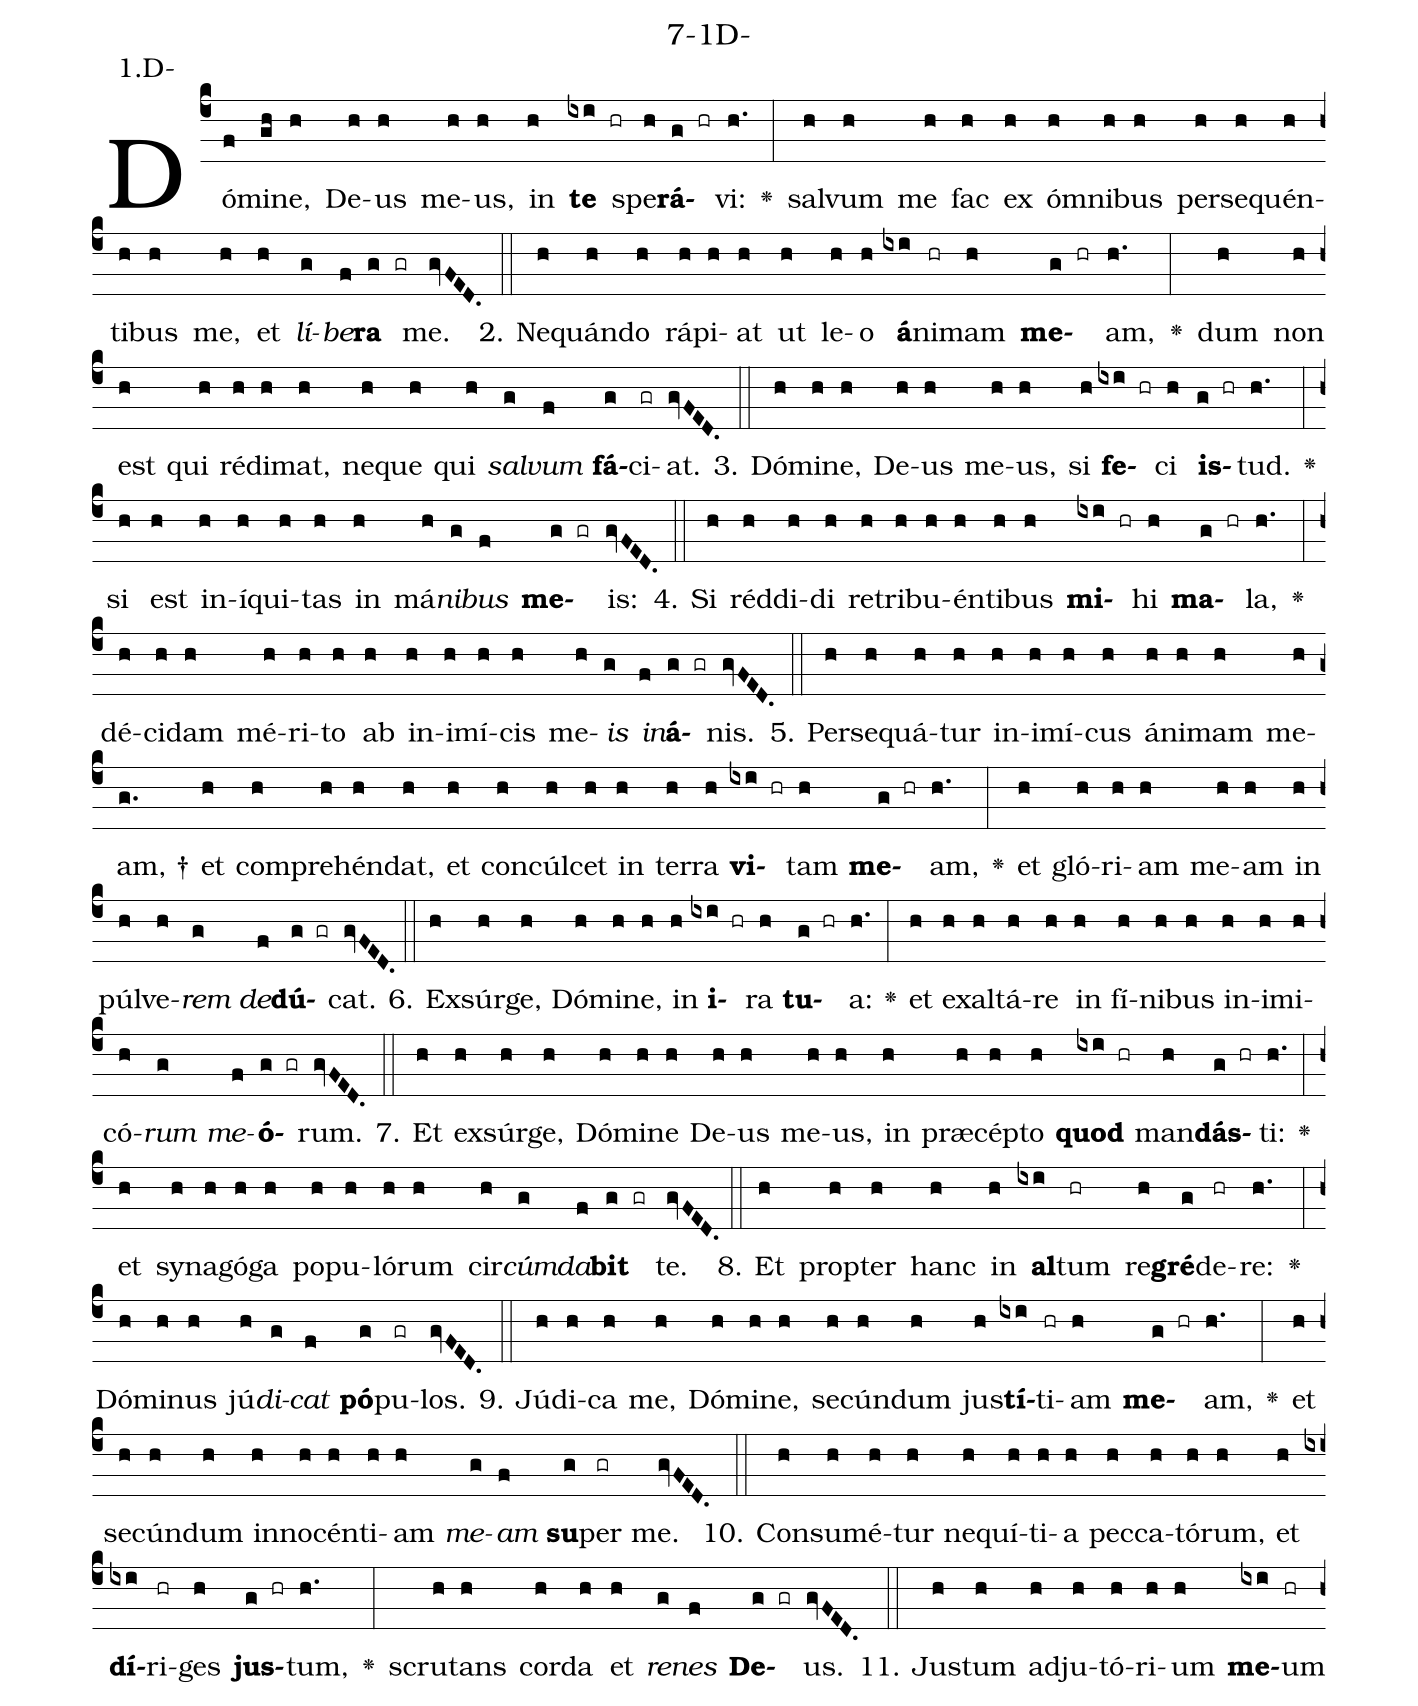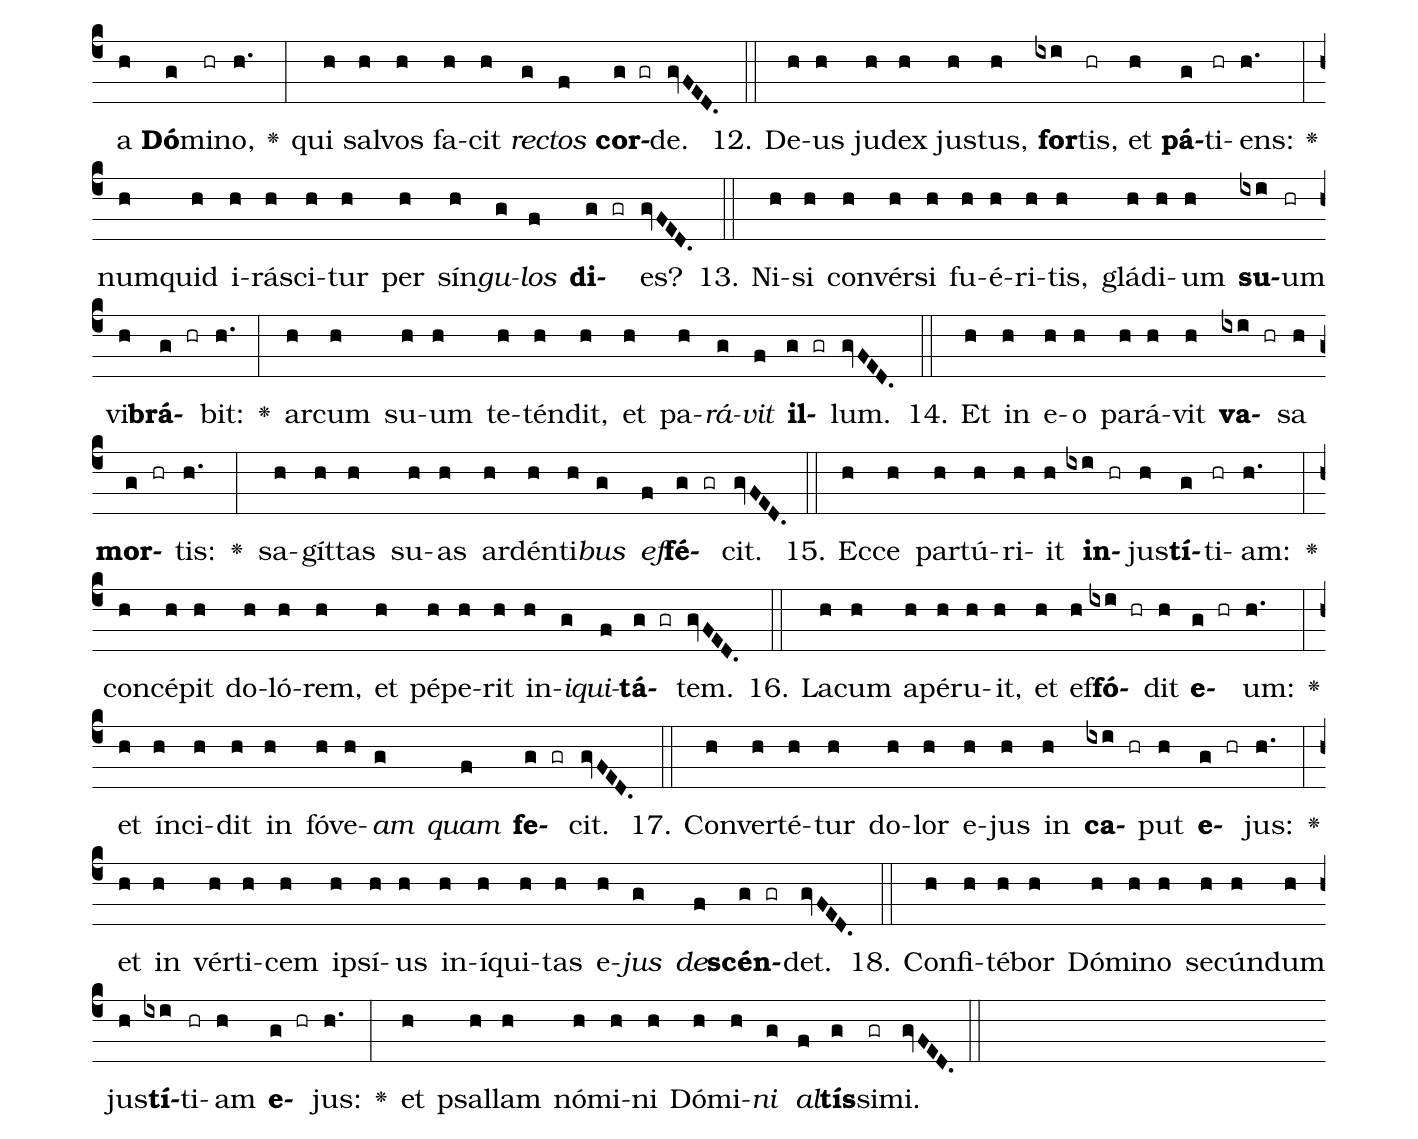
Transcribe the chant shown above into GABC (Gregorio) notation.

name: 7-1D-;
annotation: 1.D-;
%%
(c4)Dó(f)mi(gh)ne,(h) De(h)us(h) me(h)us,(h) in(h) <b>te</b>(ixi hr) spe(h)<b>rá</b>(g hr)vi:(h.) <v>\greheightstar</v>(:) sal(h)vum(h) me(h) fac(h) ex(h) óm(h)ni(h)bus(h) per(h)se(h)quén(h)ti(h)bus(h) me,(h) et(h) <i>lí</i>(g)<i>be</i>(f)<b>ra</b>(g gr) me.(gvFED.) (::)
2. Ne(h)quán(h)do(h) rá(h)pi(h)at(h) ut(h) le(h)o(h) <b>á</b>(ixi)ni(hr)mam(h) <b>me</b>(g hr)am,(h.) <v>\greheightstar</v>(:) dum(h) non(h) est(h) qui(h) réd(h)i(h)mat,(h) ne(h)que(h) qui(h) <i>sal</i>(g)<i>vum</i>(f) <b>fá</b>(g)ci(gr)at.(gvFED.) (::)
3. Dó(h)mi(h)ne,(h) De(h)us(h) me(h)us,(h) si(h) <b>fe</b>(ixi hr)ci(h) <b>is</b>(g hr)tud.(h.) <v>\greheightstar</v>(:) si(h) est(h) in(h)í(h)qui(h)tas(h) in(h) má(h)<i>ni</i>(g)<i>bus</i>(f) <b>me</b>(g gr)is:(gvFED.) (::)
4. Si(h) réd(h)di(h)di(h) re(h)tri(h)bu(h)én(h)ti(h)bus(h) <b>mi</b>(ixi hr)hi(h) <b>ma</b>(g hr)la,(h.) <v>\greheightstar</v>(:) dé(h)ci(h)dam(h) mé(h)ri(h)to(h) ab(h) in(h)i(h)mí(h)cis(h) me(h)<i>is</i>(g) <i>in</i>(f)<b>á</b>(g gr)nis.(gvFED.) (::)
5. Per(h)se(h)quá(h)tur(h) in(h)i(h)mí(h)cus(h) á(h)ni(h)mam(h) me(h)am, †(g.) et(h) com(h)pre(h)hén(h)dat,(h) et(h) con(h)cúl(h)cet(h) in(h) ter(h)ra(h) <b>vi</b>(ixi hr)tam(h) <b>me</b>(g hr)am,(h.) <v>\greheightstar</v>(:) et(h) gló(h)ri(h)am(h) me(h)am(h) in(h) púl(h)ve(h)<i>rem</i>(g) <i>de</i>(f)<b>dú</b>(g gr)cat.(gvFED.) (::)
6. Ex(h)súr(h)ge,(h) Dó(h)mi(h)ne,(h) in(h) <b>i</b>(ixi hr)ra(h) <b>tu</b>(g hr)a:(h.) <v>\greheightstar</v>(:) et(h) ex(h)al(h)tá(h)re(h) in(h) fí(h)ni(h)bus(h) in(h)i(h)mi(h)có(h)<i>rum</i>(g) <i>me</i>(f)<b>ó</b>(g gr)rum.(gvFED.) (::)
7. Et(h) ex(h)súr(h)ge,(h) Dó(h)mi(h)ne(h) De(h)us(h) me(h)us,(h) in(h) præ(h)cép(h)to(h) <b>quod</b>(ixi hr) man(h)<b>dás</b>(g hr)ti:(h.) <v>\greheightstar</v>(:) et(h) sy(h)na(h)gó(h)ga(h) po(h)pu(h)ló(h)rum(h) cir(h)<i>cúm</i>(g)<i>da</i>(f)<b>bit</b>(g gr) te.(gvFED.) (::)
8. Et(h) prop(h)ter(h) hanc(h) in(h) <b>al</b>(ixi)tum(hr) re(h)<b>gré</b>(g)de(hr)re:(h.) <v>\greheightstar</v>(:) Dó(h)mi(h)nus(h) jú(h)<i>di</i>(g)<i>cat</i>(f) <b>pó</b>(g)pu(gr)los.(gvFED.) (::)
9. Jú(h)di(h)ca(h) me,(h) Dó(h)mi(h)ne,(h) se(h)cún(h)dum(h) jus(h)<b>tí</b>(ixi)ti(hr)am(h) <b>me</b>(g hr)am,(h.) <v>\greheightstar</v>(:) et(h) se(h)cún(h)dum(h) in(h)no(h)cén(h)ti(h)am(h) <i>me</i>(g)<i>am</i>(f) <b>su</b>(g)per(gr) me.(gvFED.) (::)
10. Con(h)su(h)mé(h)tur(h) ne(h)quí(h)ti(h)a(h) pec(h)ca(h)tó(h)rum,(h) et(h) <b>dí</b>(ixi)ri(hr)ges(h) <b>jus</b>(g hr)tum,(h.) <v>\greheightstar</v>(:) scru(h)tans(h) cor(h)da(h) et(h) <i>re</i>(g)<i>nes</i>(f) <b>De</b>(g gr)us.(gvFED.) (::)
11. Jus(h)tum(h) ad(h)ju(h)tó(h)ri(h)um(h) <b>me</b>(ixi)um(hr) a(h) <b>Dó</b>(g)mi(hr)no,(h.) <v>\greheightstar</v>(:) qui(h) sal(h)vos(h) fa(h)cit(h) <i>rec</i>(g)<i>tos</i>(f) <b>cor</b>(g gr)de.(gvFED.) (::)
12. De(h)us(h) ju(h)dex(h) jus(h)tus,(h) <b>for</b>(ixi)tis,(hr) et(h) <b>pá</b>(g)ti(hr)ens:(h.) <v>\greheightstar</v>(:) num(h)quid(h) i(h)rá(h)sci(h)tur(h) per(h) sín(h)<i>gu</i>(g)<i>los</i>(f) <b>di</b>(g gr)es?(gvFED.) (::)
13. Ni(h)si(h) con(h)vér(h)si(h) fu(h)é(h)ri(h)tis,(h) glá(h)di(h)um(h) <b>su</b>(ixi)um(hr) vi(h)<b>brá</b>(g hr)bit:(h.) <v>\greheightstar</v>(:) ar(h)cum(h) su(h)um(h) te(h)tén(h)dit,(h) et(h) pa(h)<i>rá</i>(g)<i>vit</i>(f) <b>il</b>(g gr)lum.(gvFED.) (::)
14. Et(h) in(h) e(h)o(h) pa(h)rá(h)vit(h) <b>va</b>(ixi hr)sa(h) <b>mor</b>(g hr)tis:(h.) <v>\greheightstar</v>(:) sa(h)gít(h)tas(h) su(h)as(h) ar(h)dén(h)ti(h)<i>bus</i>(g) <i>ef</i>(f)<b>fé</b>(g gr)cit.(gvFED.) (::)
15. Ec(h)ce(h) par(h)tú(h)ri(h)it(h) <b>in</b>(ixi hr)jus(h)<b>tí</b>(g)ti(hr)am:(h.) <v>\greheightstar</v>(:) con(h)cé(h)pit(h) do(h)ló(h)rem,(h) et(h) pé(h)pe(h)rit(h) in(h)<i>i</i>(g)<i>qui</i>(f)<b>tá</b>(g gr)tem.(gvFED.) (::)
16. La(h)cum(h) a(h)pé(h)ru(h)it,(h) et(h) ef(h)<b>fó</b>(ixi hr)dit(h) <b>e</b>(g hr)um:(h.) <v>\greheightstar</v>(:) et(h) ín(h)ci(h)dit(h) in(h) fó(h)ve(h)<i>am</i>(g) <i>quam</i>(f) <b>fe</b>(g gr)cit.(gvFED.) (::)
17. Con(h)ver(h)té(h)tur(h) do(h)lor(h) e(h)jus(h) in(h) <b>ca</b>(ixi hr)put(h) <b>e</b>(g hr)jus:(h.) <v>\greheightstar</v>(:) et(h) in(h) vér(h)ti(h)cem(h) ip(h)sí(h)us(h) in(h)í(h)qui(h)tas(h) e(h)<i>jus</i>(g) <i>de</i>(f)<b>scén</b>(g gr)det.(gvFED.) (::)
18. Con(h)fi(h)té(h)bor(h) Dó(h)mi(h)no(h) se(h)cún(h)dum(h) jus(h)<b>tí</b>(ixi)ti(hr)am(h) <b>e</b>(g hr)jus:(h.) <v>\greheightstar</v>(:) et(h) psal(h)lam(h) nó(h)mi(h)ni(h) Dó(h)mi(h)<i>ni</i>(g) <i>al</i>(f)<b>tís</b>(g)si(gr)mi.(gvFED.) (::)
